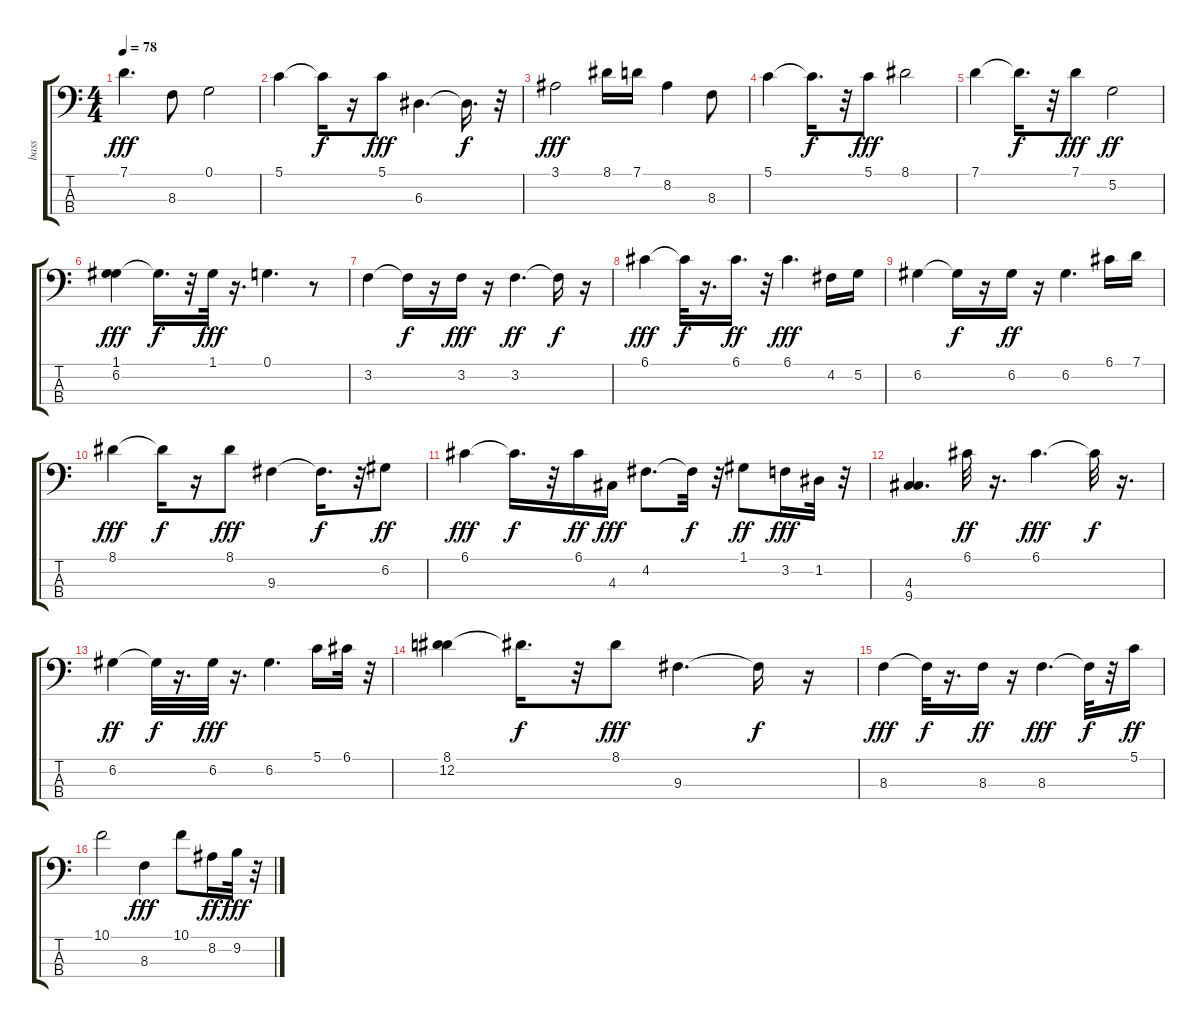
\track ("bass" "bass") {instrument electricbassfinger}
\staff {score tabs}
\tuning (G2 D2 A1 E1) {hide}
\ts (4 4)
\tempo 78
\clef f4
\ks c
7.1.4{d dy fff} 8.3.8 0.1.2 |
5.1.4 5.1{t}.16{dy f} r.16 5.1.8{dy fff} 6.3.4{d} 6.3{t}.16{d dy f} r.32 |
3.1.2{dy fff} 8.1.16 7.1.16 8.2.4 8.3.8 |
5.1.4 5.1{t}.16{d dy f} r.32 5.1.8{dy fff} 8.1.2 |
7.1.4 7.1{t}.16{d dy f} r.32 7.1.8{dy fff} 5.2.2{dy ff} |
(1.1 6.2).4{dy fff} 6.2{t}.16{d dy f} r.32 1.1.32{dy fff} r.16{d} 0.1.4{d} r.8 |
3.2.4 3.2{t}.16{dy f} r.16 3.2.16{dy fff} r.16 3.2.4{d dy ff} 3.2{t}.16{dy f} r.16 |
6.1.4{dy fff} 6.1{t}.32{dy f} r.16{d} 6.1.16{d dy ff} r.32 6.1.4{d dy fff} 4.2.16 5.2.16 |
6.2.4 6.2{t}.16{dy f} r.16 6.2.16{dy ff} r.16 6.2.4{d} 6.1.16 7.1.16 |
8.1.4{dy fff} 8.1{t}.16{dy f} r.16 8.1.8{dy fff} 9.3.4 9.3{t}.16{d dy f} r.32 6.2.8{dy ff} |
6.1.4{dy fff} 6.1{t}.16{d dy f} r.32 6.1.16{dy ff} 4.3.16{dy fff} 4.2.8{d} 4.2{t}.32{dy f} r.32 1.1.8{dy ff} 3.2.16{dy fff} 1.2.32 r.32 |
(4.3 9.4).4{d} 6.1.32{dy ff} r.16{d} 6.1.4{d dy fff} 6.1{t}.32{dy f} r.16{d} |
6.2.4{dy ff} 6.2{t}.32{dy f} r.16{d} 6.2.32{dy fff} r.16{d} 6.2.4{d} 5.1.16 6.1.32 r.32 |
(8.1 12.2).4 8.1{t}.16{d dy f} r.32 8.1.8{dy fff} 9.3.4{d} 9.3{t}.16{dy f} r.16 |
8.3.4{dy fff} 8.3{t}.32{dy f} r.16{d} 8.3.16{dy ff} r.16 8.3.4{d dy fff} 8.3{t}.32{dy f} r.32 5.1.16{dy ff} |
10.1.2 8.3.4{dy fff} 10.1.8 8.2.16{dy ff} 9.2.32{dy fff} r.32
